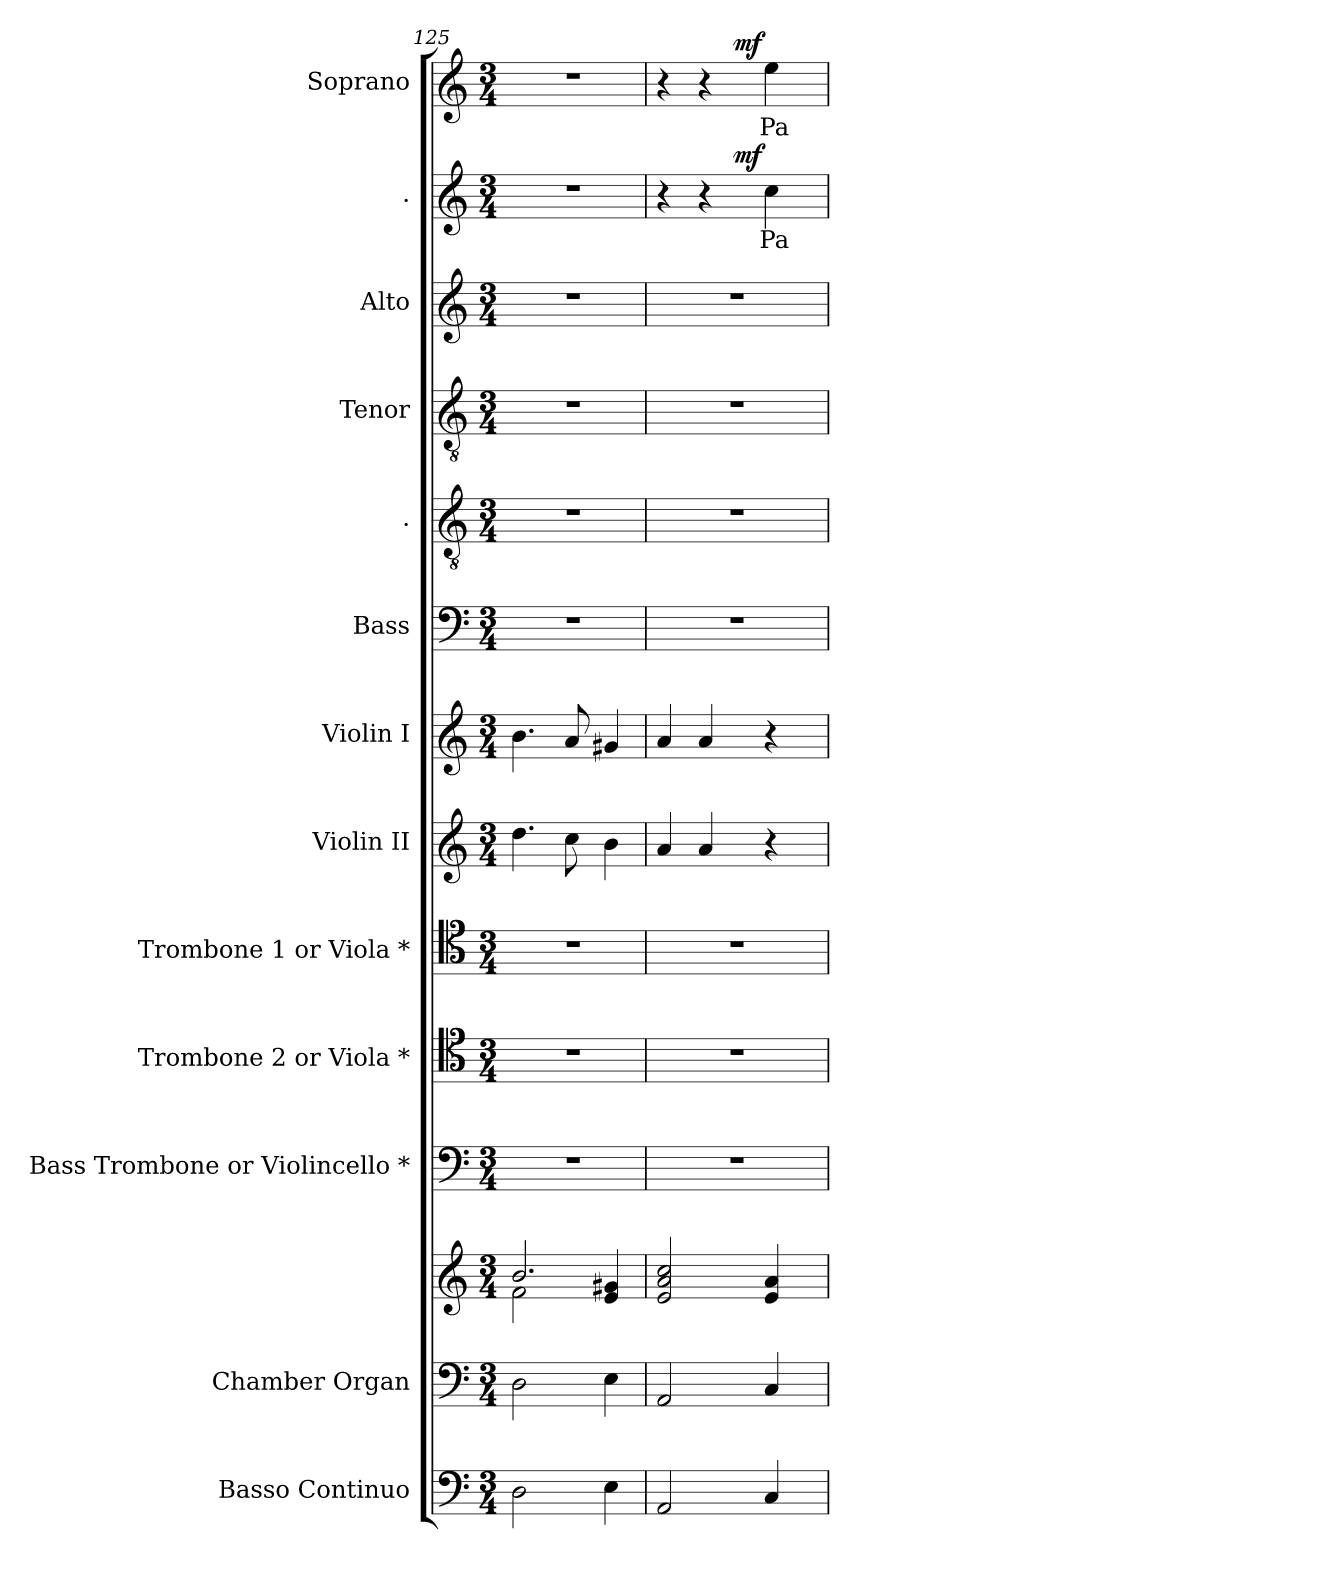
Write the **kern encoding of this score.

**kern	**kern	**kern	**kern	**kern	**kern	**kern	**kern	**kern	**kern	**kern	**kern	**kern	**text	**dynam	**kern	**text	**dynam
*part13	*part12	*part12	*part11	*part10	*part9	*part8	*part7	*part6	*part5	*part4	*part3	*part2	*part2	*part2	*part1	*part1	*part1
*staff14	*staff13	*staff12	*staff11	*staff10	*staff9	*staff8	*staff7	*staff6	*staff5	*staff4	*staff3	*staff2	*staff2	*staff2	*staff1	*staff1	*staff1
*I"Basso  Continuo	*I"Chamber  Organ	*	*I"Bass Trombone or Violincello *	*I"Trombone 2 or Viola *	*I"Trombone 1 or Viola *	*I"Violin II	*I"Violin I	*I"Bass	*I".	*I"Tenor	*I"Alto	*I".	*	*	*I"Soprano	*	*
*I'B Cont	*I'Org.	*	*I'B. Tbn.	*I'Tbn 2	*I'Tbn 1	*I'Vln. II	*I'Vln. I	*I'B.	*	*I'T,	*I'A.	*	*	*	*I'S.	*	*
*clefF4	*clefF4	*clefG2	*clefF4	*clefC4	*clefC4	*clefG2	*clefG2	*clefF4	*clefGv2	*clefGv2	*clefG2	*clefG2	*	*	*clefG2	*	*
*ITrd7c12	*	*	*	*	*	*	*	*	*ITrd7c12	*ITrd7c12	*	*	*	*	*	*	*
*k[]	*k[]	*k[]	*k[]	*k[]	*k[]	*k[]	*k[]	*k[]	*k[]	*k[]	*k[]	*k[]	*	*	*k[]	*	*
*C:	*C:	*C:	*C:	*C:	*C:	*C:	*C:	*C:	*C:	*C:	*C:	*C:	*	*	*C:	*	*
*M3/4	*M3/4	*M3/4	*M3/4	*M3/4	*M3/4	*M3/4	*M3/4	*M3/4	*M3/4	*M3/4	*M3/4	*M3/4	*	*	*M3/4	*	*
=125	=125	=125	=125	=125	=125	=125	=125	=125	=125	=125	=125	=125	=125	=125	=125	=125	=125
*	*	*^	*	*	*	*	*	*	*	*	*	*	*	*	*	*	*
!	!	!	!	!LO:N:vis=1	!LO:N:vis=1	!LO:N:vis=1	!	!	!LO:N:vis=1	!LO:N:vis=1	!LO:N:vis=1	!LO:N:vis=1	!LO:N:vis=1	!	!	!LO:N:vis=1	!	!
2DDi\	2Di\	2.bi/	2fi\	2.r	2.r	2.r	4.ddi\	4.bi\	2.r	2.r	2.r	2.r	2.r	.	.	2.r	.	.
.	.	.	.	.	.	.	8cci\	8ai/	.	.	.	.	.	.	.	.	.	.
4EEi\	4Ei\	.	4ei/ 4g#Xi	.	.	.	4bi\	4g#Xi/	.	.	.	.	.	.	.	.	.	.
=126	=126	=126	=126	=126	=126	=126	=126	=126	=126	=126	=126	=126	=126	=126	=126	=126	=126	=126
!	!	!	!	!LO:N:vis=1	!LO:N:vis=1	!LO:N:vis=1	!	!	!LO:N:vis=1	!LO:N:vis=1	!LO:N:vis=1	!LO:N:vis=1	!	!	!	!	!	!
*	*	*v	*v	*	*	*	*	*	*	*	*	*	*^	*	*	*^	*	*
2AAAi/	2AAi/	2ei/ 2ai 2cci	2.r	2.r	2.r	4ai/	4ai/	2.r	2.r	2.r	2.r	4r	4ryy	.	.	4r	4ryy	.	.
.	.	.	.	.	.	4ai/	4ai/	.	.	.	.	4r	16ryy	.	.	4r	16ryy	.	.
.	.	.	.	.	.	.	.	.	.	.	.	.	32ryy	.	.	.	32ryy	.	.
.	.	.	.	.	.	.	.	.	.	.	.	.	128ryy	.	.	.	128ryy	.	.
.	.	.	.	.	.	.	.	.	.	.	.	.	512ryy	.	.	.	512ryy	.	.
.	.	.	.	.	.	.	.	.	.	.	.	.	4ryy	.	mf	.	4ryy	.	mf
!	!	!	!	!	!	!	!	!	!	!	!	!	!	!LO:LY:b:color=#000000	!	!	!	!	!
!	!	!	!	!	!	!	!	!	!	!	!	!	!	!	!	!	!	!LO:LY:b:color=#000000	!
4CCi/	4Ci/	4ei/ 4ai	.	.	.	4r	4r	.	.	.	.	4cci\	.	Pa-	.	4eei\	.	Pa-	.
.	.	.	.	.	.	.	.	.	.	.	.	.	8ryy	.	.	.	8ryy	.	.
.	.	.	.	.	.	.	.	.	.	.	.	.	64ryy	.	.	.	64ryy	.	.
.	.	.	.	.	.	.	.	.	.	.	.	.	256.ryy	.	.	.	256.ryy	.	.
*	*	*	*	*	*	*	*	*	*	*	*	*v	*v	*	*	*	*	*	*
*	*	*	*	*	*	*	*	*	*	*	*	*	*	*	*v	*v	*	*
=	=	=	=	=	=	=	=	=	=	=	=	=	=	=	=	=	=
*-	*-	*-	*-	*-	*-	*-	*-	*-	*-	*-	*-	*-	*-	*-	*-	*-	*-
